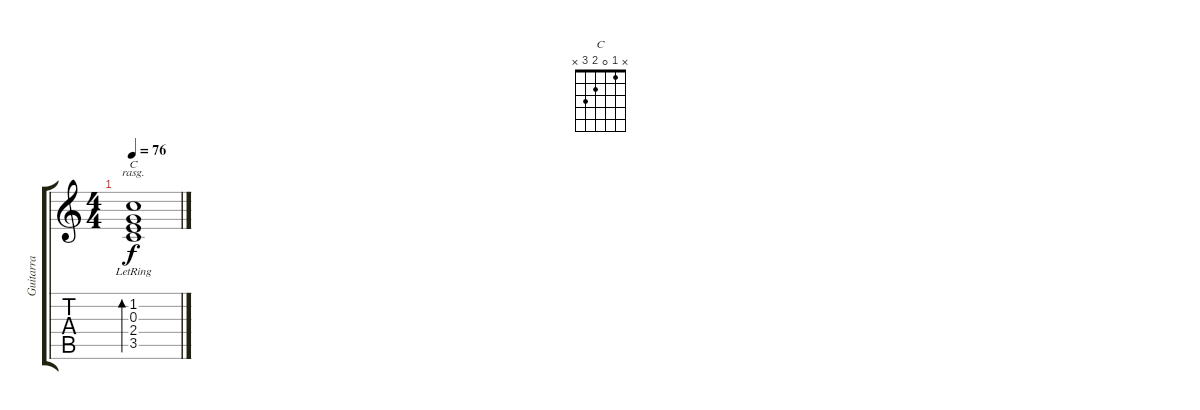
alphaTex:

\track ("Guitarra" "Guitarra") {instrument acousticguitarnylon}
\staff {score tabs}
\tuning (E4 B3 G3 D3 A2 E2) {hide}
\chord ("C" x 1 0 2 3 x)
\ts (4 4)
\tempo 76
\clef g2
\ks c
(1.2{lr} 0.3{lr} 2.4{lr} 3.5{lr}).1{bd 240 ch "C" rasg ii dy f}
